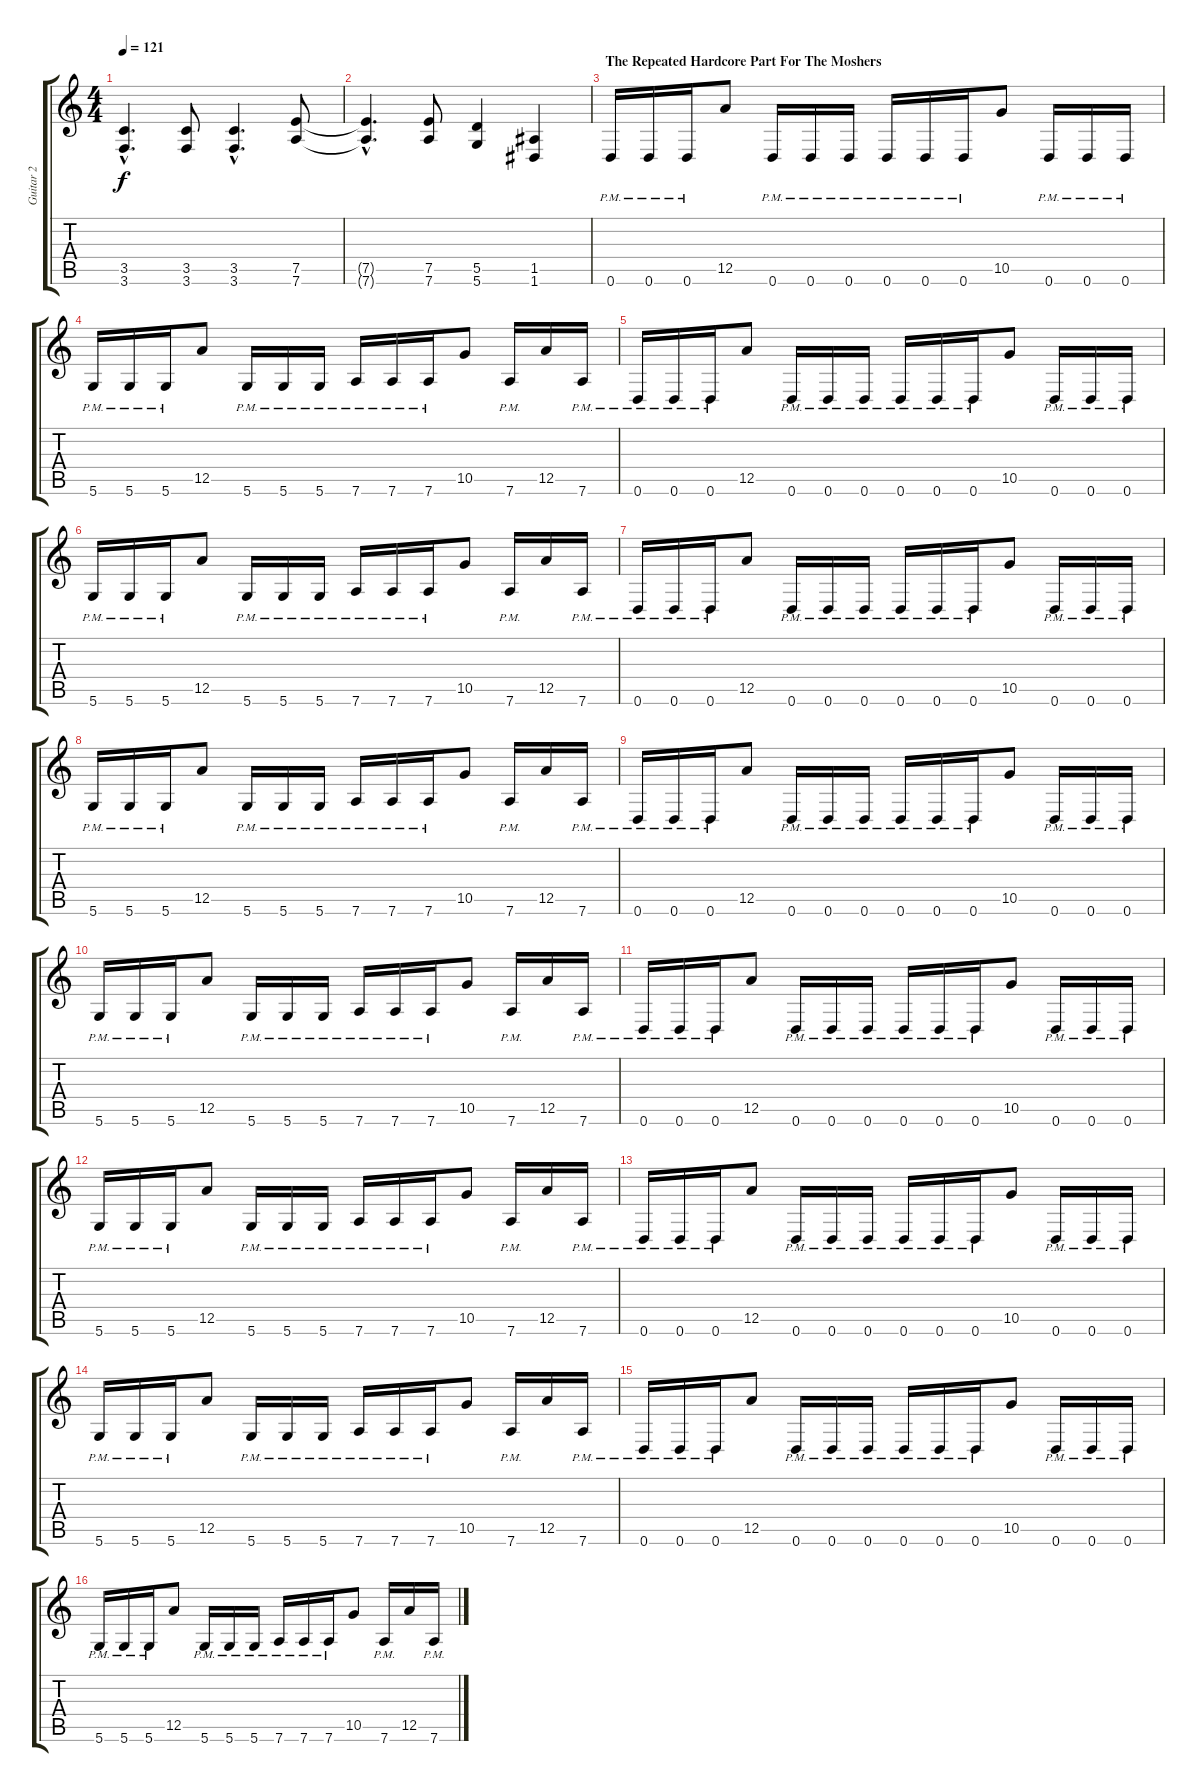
\track ("Guitar 2" "Guitar 2") {instrument distortionguitar}
\staff {score tabs}
\tuning (E4 B3 G3 D3 A2 D2) {hide}
\ts (4 4)
\tempo 121
\clef g2
\ks c
(3.5{hac} 3.6{hac}).4{d dy f} (3.5 3.6).8 (3.5{hac} 3.6{hac}).4{d} (7.5 7.6).8 |
(7.5{hac t} 7.6{hac t}).4{d} (7.5 7.6).8 (5.5 5.6).4 (1.5 1.6).4 |
\section ("" "The Repeated Hardcore Part For The Moshers")
0.6{pm}.16{balance 4} 0.6{pm}.16 0.6{pm}.16 12.5.8 0.6{pm}.16 0.6{pm}.16 0.6{pm}.16 0.6{pm}.16 0.6{pm}.16 0.6{pm}.16 10.5.8 0.6{pm}.16 0.6{pm}.16 0.6{pm}.16 |
5.6{pm}.16 5.6{pm}.16 5.6{pm}.16 12.5.8 5.6{pm}.16 5.6{pm}.16 5.6{pm}.16 7.6{pm}.16 7.6{pm}.16 7.6{pm}.16 10.5.8 7.6{pm}.16 12.5.16 7.6{pm}.16 |
0.6{pm}.16 0.6{pm}.16 0.6{pm}.16 12.5.8 0.6{pm}.16 0.6{pm}.16 0.6{pm}.16 0.6{pm}.16 0.6{pm}.16 0.6{pm}.16 10.5.8 0.6{pm}.16 0.6{pm}.16 0.6{pm}.16 |
5.6{pm}.16 5.6{pm}.16 5.6{pm}.16 12.5.8 5.6{pm}.16 5.6{pm}.16 5.6{pm}.16 7.6{pm}.16 7.6{pm}.16 7.6{pm}.16 10.5.8 7.6{pm}.16 12.5.16 7.6{pm}.16 |
0.6{pm}.16 0.6{pm}.16 0.6{pm}.16 12.5.8 0.6{pm}.16 0.6{pm}.16 0.6{pm}.16 0.6{pm}.16 0.6{pm}.16 0.6{pm}.16 10.5.8 0.6{pm}.16 0.6{pm}.16 0.6{pm}.16 |
5.6{pm}.16 5.6{pm}.16 5.6{pm}.16 12.5.8 5.6{pm}.16 5.6{pm}.16 5.6{pm}.16 7.6{pm}.16 7.6{pm}.16 7.6{pm}.16 10.5.8 7.6{pm}.16 12.5.16 7.6{pm}.16 |
0.6{pm}.16 0.6{pm}.16 0.6{pm}.16 12.5.8 0.6{pm}.16 0.6{pm}.16 0.6{pm}.16 0.6{pm}.16 0.6{pm}.16 0.6{pm}.16 10.5.8 0.6{pm}.16 0.6{pm}.16 0.6{pm}.16 |
5.6{pm}.16 5.6{pm}.16 5.6{pm}.16 12.5.8 5.6{pm}.16 5.6{pm}.16 5.6{pm}.16 7.6{pm}.16 7.6{pm}.16 7.6{pm}.16 10.5.8 7.6{pm}.16 12.5.16 7.6{pm}.16 |
0.6{pm}.16 0.6{pm}.16 0.6{pm}.16 12.5.8 0.6{pm}.16 0.6{pm}.16 0.6{pm}.16 0.6{pm}.16 0.6{pm}.16 0.6{pm}.16 10.5.8 0.6{pm}.16 0.6{pm}.16 0.6{pm}.16 |
5.6{pm}.16 5.6{pm}.16 5.6{pm}.16 12.5.8 5.6{pm}.16 5.6{pm}.16 5.6{pm}.16 7.6{pm}.16 7.6{pm}.16 7.6{pm}.16 10.5.8 7.6{pm}.16 12.5.16 7.6{pm}.16 |
0.6{pm}.16 0.6{pm}.16 0.6{pm}.16 12.5.8 0.6{pm}.16 0.6{pm}.16 0.6{pm}.16 0.6{pm}.16 0.6{pm}.16 0.6{pm}.16 10.5.8 0.6{pm}.16 0.6{pm}.16 0.6{pm}.16 |
5.6{pm}.16 5.6{pm}.16 5.6{pm}.16 12.5.8 5.6{pm}.16 5.6{pm}.16 5.6{pm}.16 7.6{pm}.16 7.6{pm}.16 7.6{pm}.16 10.5.8 7.6{pm}.16 12.5.16 7.6{pm}.16 |
0.6{pm}.16 0.6{pm}.16 0.6{pm}.16 12.5.8 0.6{pm}.16 0.6{pm}.16 0.6{pm}.16 0.6{pm}.16 0.6{pm}.16 0.6{pm}.16 10.5.8 0.6{pm}.16 0.6{pm}.16 0.6{pm}.16 |
5.6{pm}.16 5.6{pm}.16 5.6{pm}.16 12.5.8 5.6{pm}.16 5.6{pm}.16 5.6{pm}.16 7.6{pm}.16 7.6{pm}.16 7.6{pm}.16 10.5.8 7.6{pm}.16 12.5.16 7.6{pm}.16
